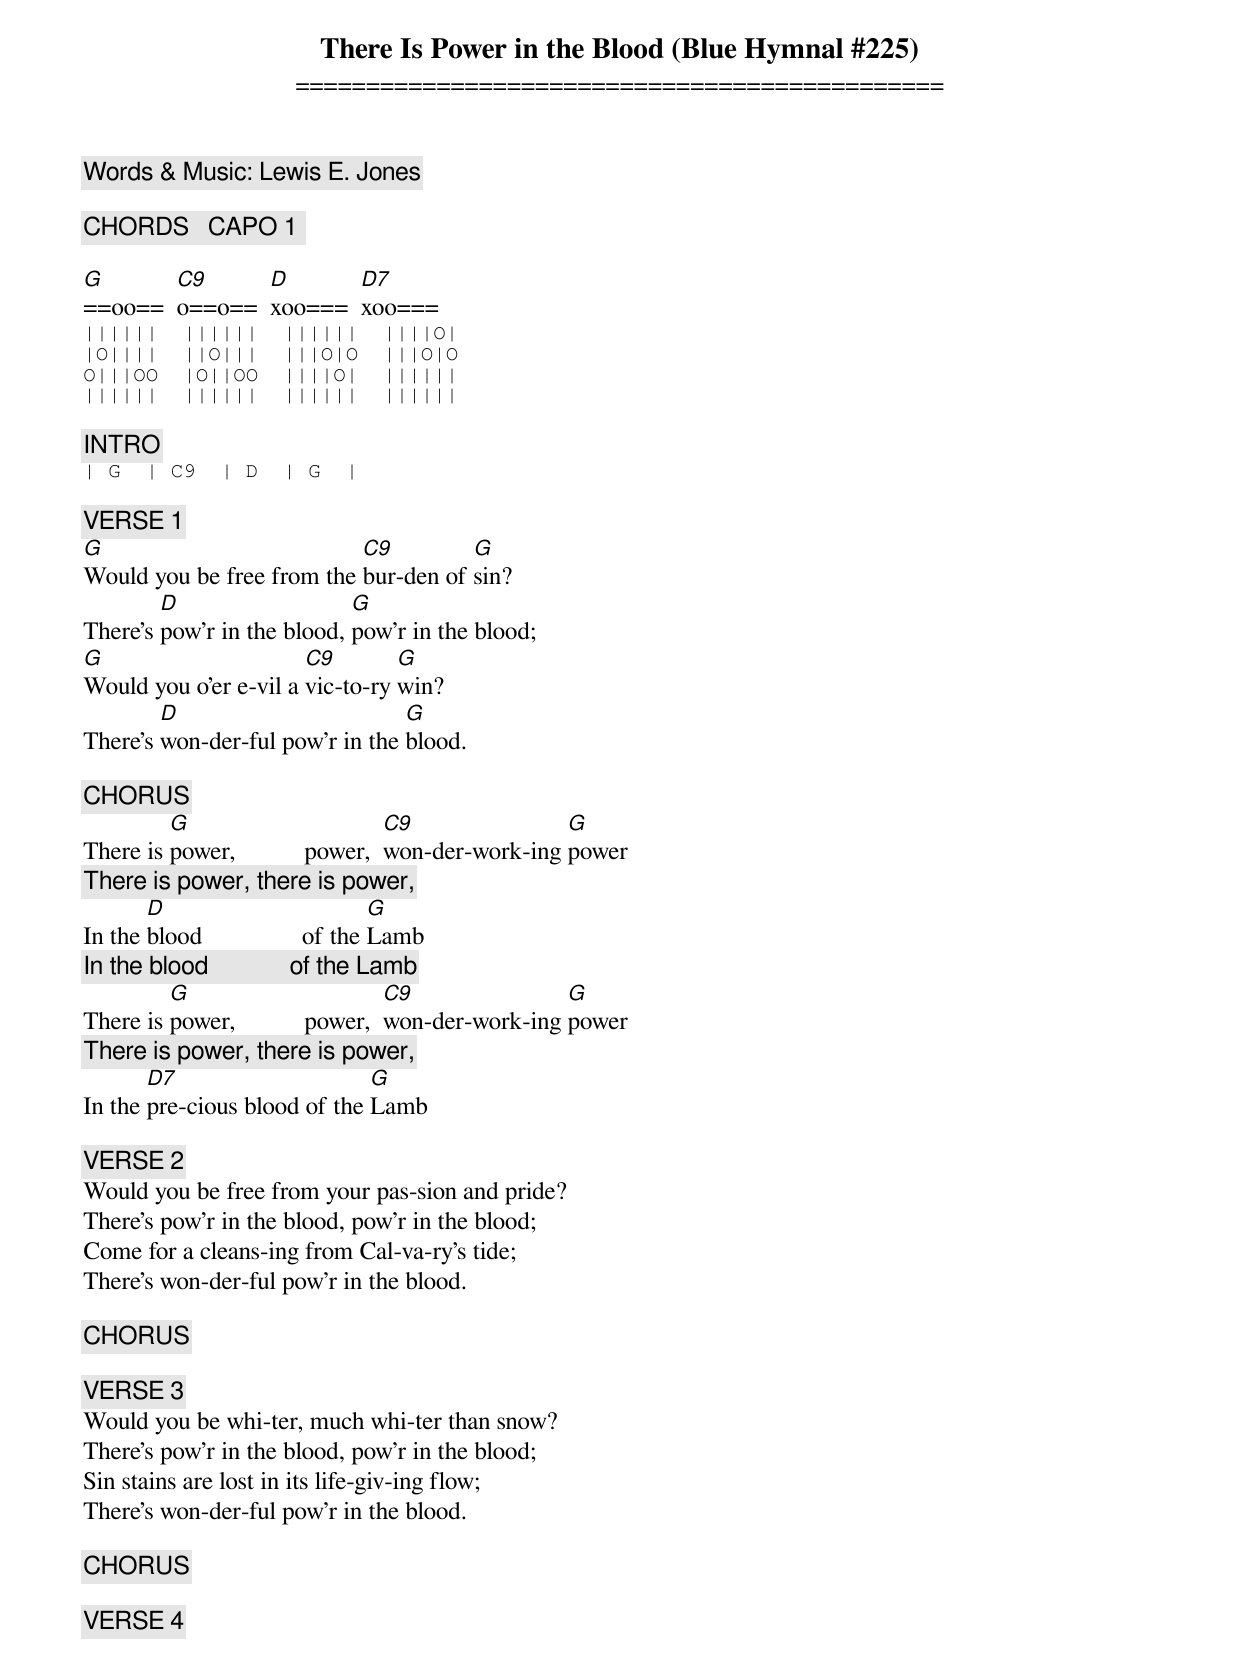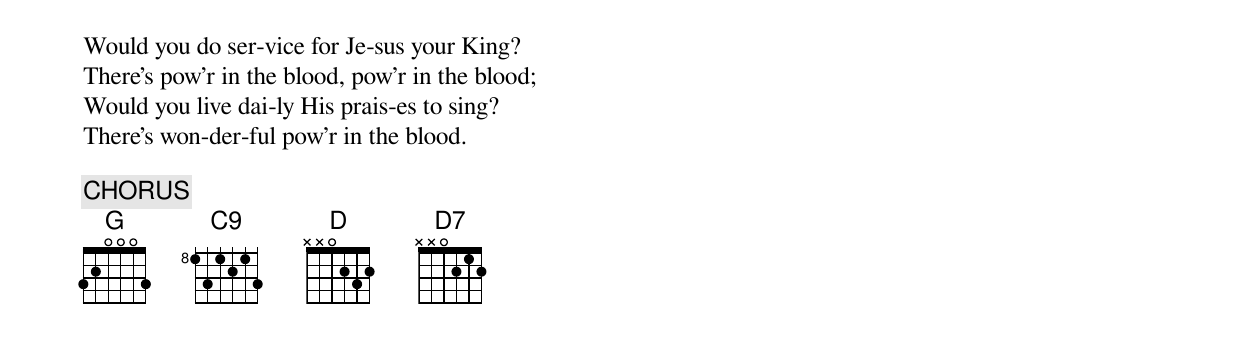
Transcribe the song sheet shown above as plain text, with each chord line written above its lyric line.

There Is Power in the Blood (Blue Hymnal #225)
==============================================

Words & Music: Lewis E. Jones

[ CHORDS ] [ CAPO 1 ]

G       C9      D       D7
==oo==  o==o==  xoo===  xoo===
||||||  ||||||  ||||||  ||||O|
|O||||  ||O|||  |||O|O  |||O|O
O|||OO  |O||OO  ||||O|  ||||||
||||||  ||||||  ||||||  ||||||

[ INTRO ]
| G  | C9  | D  | G  |

[ VERSE 1 ]
G                          C9         G
Would you be free from the bur-den of sin?
        D                   G
There's pow'r in the blood, pow'r in the blood;
G                      C9        G
Would you o'er e-vil a vic-to-ry win?
        D                        G
There's won-der-ful pow'r in the blood.

[ CHORUS ]
         G                        C9               G
There is power,           power,  won-der-work-ing power
[There is power, there is power,]
       D                           G
In the blood                of the Lamb
             [In the blood]             [of the Lamb]
         G                        C9               G
There is power,           power,  won-der-work-ing power
[There is power, there is power,]
       D7                     G
In the pre-cious blood of the Lamb

[ VERSE 2 ]
Would you be free from your pas-sion and pride?
There's pow'r in the blood, pow'r in the blood;
Come for a cleans-ing from Cal-va-ry's tide;
There's won-der-ful pow'r in the blood.

[ CHORUS ]

[ VERSE 3 ]
Would you be whi-ter, much whi-ter than snow?
There's pow'r in the blood, pow'r in the blood;
Sin stains are lost in its life-giv-ing flow;
There's won-der-ful pow'r in the blood.

[ CHORUS ]

[ VERSE 4 ]
Would you do ser-vice for Je-sus your King?
There's pow'r in the blood, pow'r in the blood;
Would you live dai-ly His prais-es to sing?
There's won-der-ful pow'r in the blood.

[ CHORUS ]
